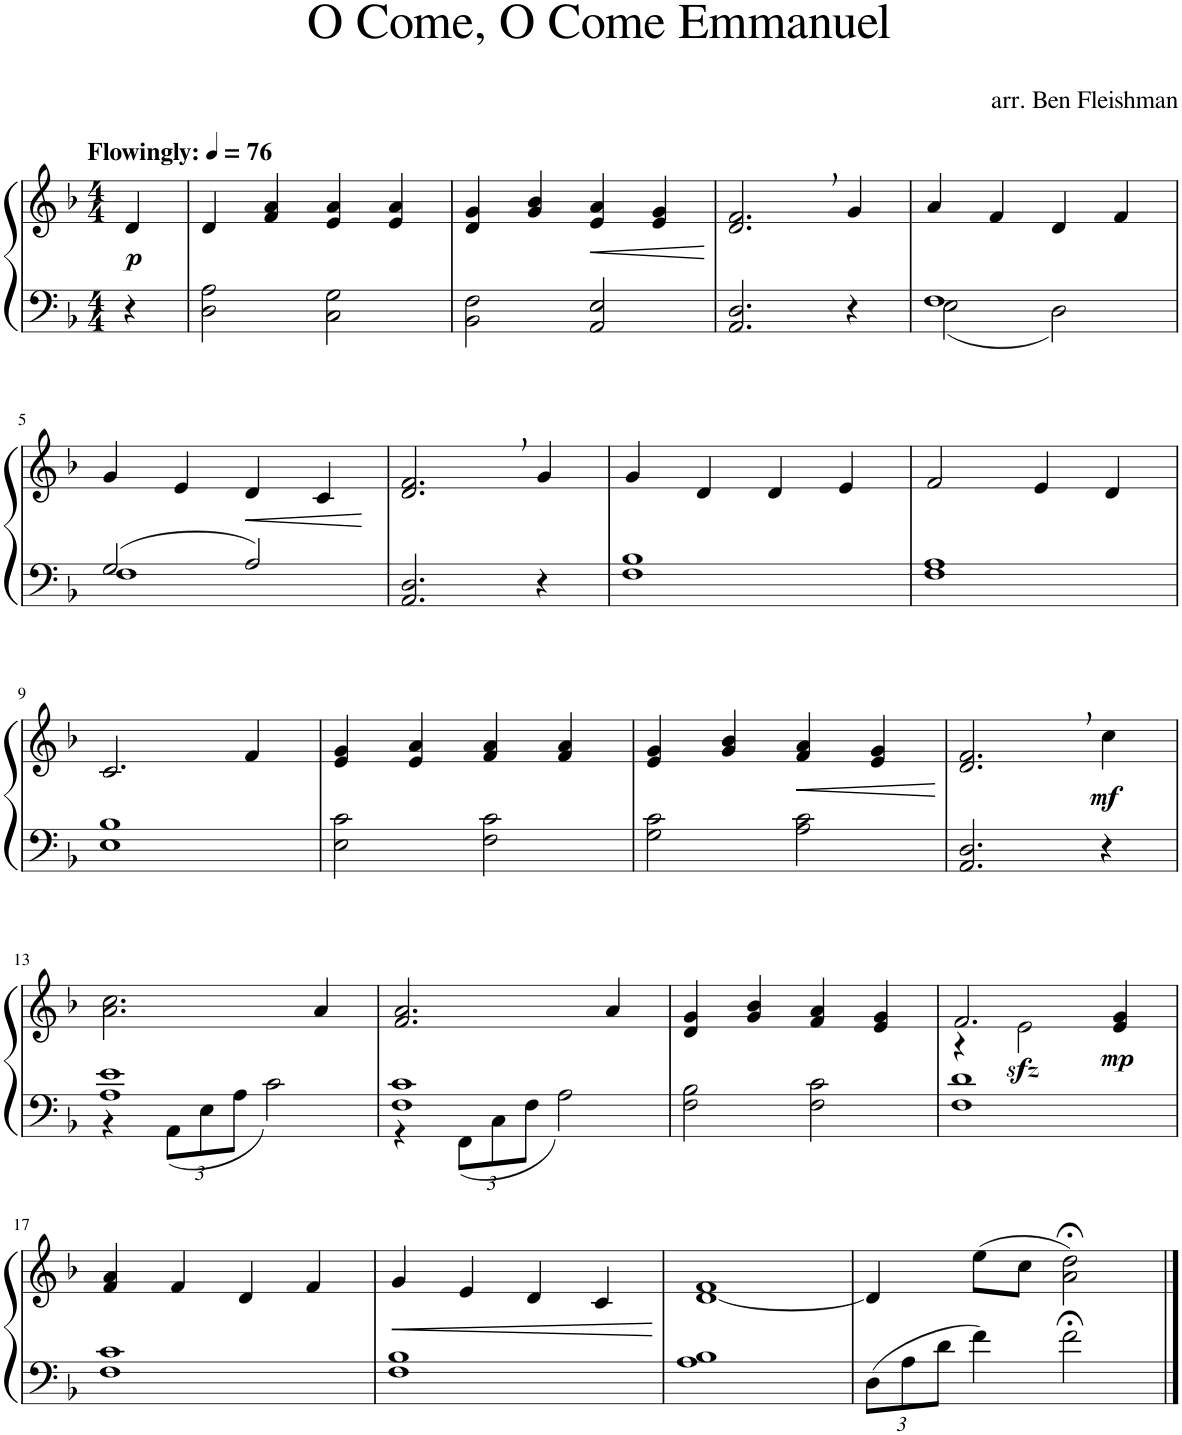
**kern	**kern	**dynam
*part1	*part1	*part1
*staff2	*staff1	*staff1/2
*I"Piano	*	*
*I'Pno.	*	*
*clefF4	*clefG2	*
*k[b-]	*k[b-]	*
*M4/4	*M4/4	*
*MM76	*MM76	*
=	=	=
!	!LO:TX:a:B:t=Flowingly&colon;	!
!	!	!LO:DY:b
4r	4d/	p
=1	=1	=1
2D\ 2A\	4d/	.
.	4f/ 4a/	.
2C\ 2G\	4e/ 4a/	.
.	4e/ 4a/	.
=2	=2	=2
2BB-\ 2F\	4d/ 4g/	.
.	4g/ 4b-/	.
!	!	!LO:HP:b
2AA/ 2E/	4e/ 4a/	<
.	4e/ 4g/	.
.	.	[
=3	=3	=3
2.AA/ 2.D/	2.d/, 2.f/,	.
4r	4g/	.
=4	=4	=4
*^	*	*
1F	2E\	4a/	.
.	.	4f/	.
.	2D\	4d/	.
.	.	4f/	.
!!LO:LB:g=z
=5	=5	=5	=5
2G/	1F	4g/	.
.	.	4e/	.
!	!	!	!LO:HP:b
2A/	.	4d/	<
.	.	4c/	.
*v	*v	*	*
.	.	[
=6	=6	=6
2.AA/ 2.D/	2.d/, 2.f/,	.
4r	4g/	.
=7	=7	=7
1F 1B-	4g/	.
.	4d/	.
.	4d/	.
.	4e/	.
=8	=8	=8
1F 1A	2f/	.
.	4e/	.
.	4d/	.
!!LO:LB:g=z
=9	=9	=9
1E 1B-	2.c/	.
.	4f/	.
=10	=10	=10
2E\ 2c\	4e/ 4g/	.
.	4e/ 4a/	.
2F\ 2c\	4f/ 4a/	.
.	4f/ 4a/	.
=11	=11	=11
2G\ 2c\	4e/ 4g/	.
.	4g/ 4b-/	.
!	!	!LO:HP:b
2A\ 2c\	4f/ 4a/	<
.	4e/ 4g/	.
.	.	[
=12	=12	=12
2.AA/ 2.D/	2.d/, 2.f/,	.
!	!	!LO:DY:b
4r	4cc\	mf
!!LO:LB:g=z
=13	=13	=13
*^	*	*
1A 1e	4r	2.a\ 2.cc\	.
*	*Xbrackettup	*	*
.	12AA\L	.	.
.	12E\	.	.
.	12A\J	.	.
.	2c\	.	.
.	.	4a/	.
=14	=14	=14	=14
1F 1c	4r	2.f/ 2.a/	.
.	12FF\L	.	.
.	12C\	.	.
.	12F\J	.	.
.	2A\	.	.
.	.	4a/	.
*v	*v	*	*
=15	=15	=15
2F\ 2B-\	4d/ 4g/	.
.	4g/ 4b-/	.
2F\ 2c\	4f/ 4a/	.
.	4e/ 4g/	.
=16	=16	=16
*	*^	*
1F 1d	2.f/	4r	.
!	!	!	!LO:DY:b
.	.	2e\	sfz
!	!	!	!LO:DY:b
.	4e/ 4g/	4ryy	mp
*	*v	*v	*
!!LO:LB:g=z
=17	=17	=17
1F 1c	4f/ 4a/	.
.	4f/	.
.	4d/	.
.	4f/	.
=18	=18	=18
!	!	!LO:HP:b
1F 1B-	4g/	<
.	4e/	.
.	4d/	.
.	4c/	.
.	.	[
=19	=19	=19
1A 1B-	[1d 1f	.
=20	=20	=20
12D\L	4d/]	.
12A\	.	.
12d\J	.	.
4f\	(8ee\L	.
.	8cc\J	.
2f;<\	2a\;< 2dd\;<)	.
==	==	==
*-	*-	*-
